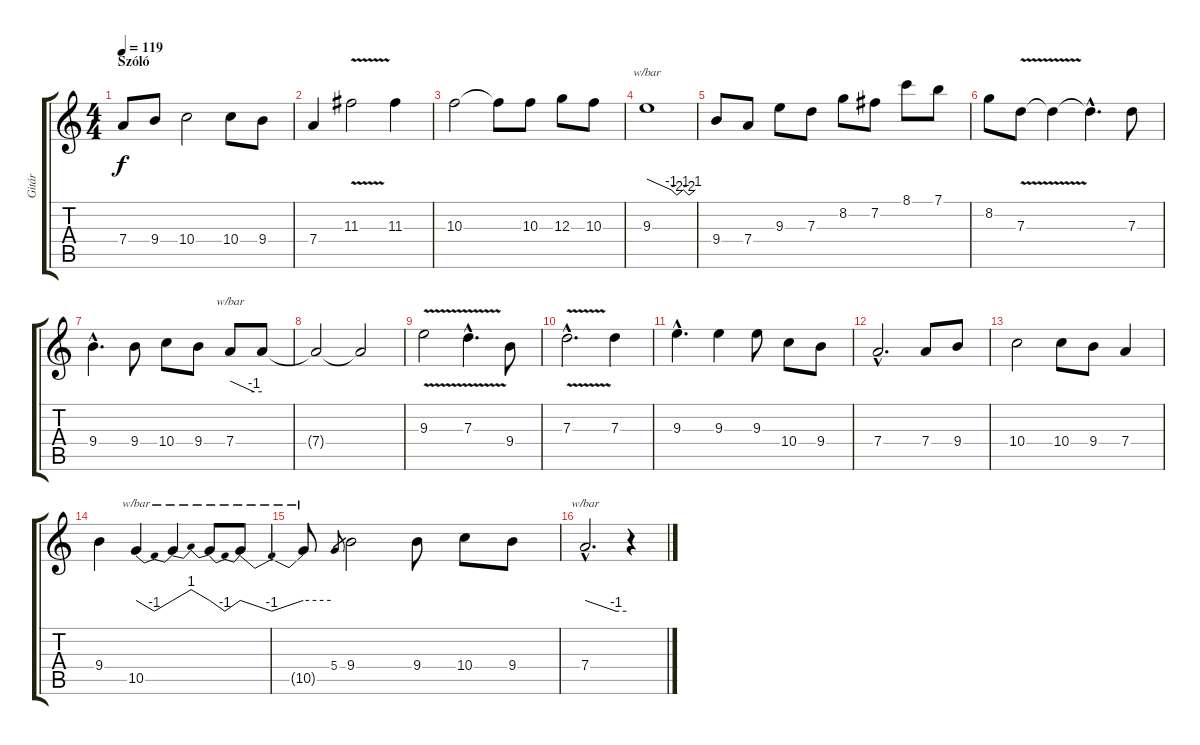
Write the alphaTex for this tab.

\track ("Gitár" "Gitár") {instrument distortionguitar}
\staff {score tabs}
\tuning (E4 B3 G3 D3 A2 E2) {hide}
\ts (4 4)
\section ("" "Szóló")
\tempo 119
\clef g2
\ks c
7.4.8{dy f} 9.4.8 10.4.2 10.4.8 9.4.8 |
7.4.4 11.3{v}.2 11.3.4 |
10.3.2 10.3{t}.8 10.3.8 12.3.8 10.3.8 |
9.3.1{tbe (custom default 0 0 30 -4 37 -8 45 -4 52 -8 60 -4)} |
9.4.8 7.4.8 9.3.8 7.3.8 8.2.8 7.2.8 8.1.8 7.1.8 |
8.2.8 7.3{v}.8 7.3{t}.4 7.3{hac t}.4{d} 7.3.8 |
9.4{hac}.4{d} 9.4.8 10.4.8 9.4.8 7.4.8{tbe (custom default 0 0 45 -4 60 -4)} 7.4{t}.8 |
7.4{t}.2 7.4{t}.2 |
9.3{v}.2 7.3{v hac}.4{d} 9.4.8 |
7.3{v hac}.2{d} 7.3.4 |
9.3{hac}.4{d} 9.3.4 9.3.8 10.4.8 9.4.8 |
7.4{hac}.2{d} 7.4.8 9.4.8 |
10.4.2 10.4.8 9.4.8 7.4.4 |
9.4.4 10.5.4{tbe (dip default 0 0 30 -4 60 0)} 10.5{t}.4{tbe (dip default 0 0 30 4 60 0)} 10.5{t}.8{tbe (dip default 0 0 30 -4 60 0)} 10.5{t}.8{tbe (dip default 0 0 30 -4 60 0)} |
10.5{t}.8{tbe (hold default 0 0 60 0)} 5.4.8{gr} 9.4.2 9.4.8 10.4.8 9.4.8 |
7.4{hac}.2{d tbe (custom default 0 0 45 -4 60 -4)} r.4
